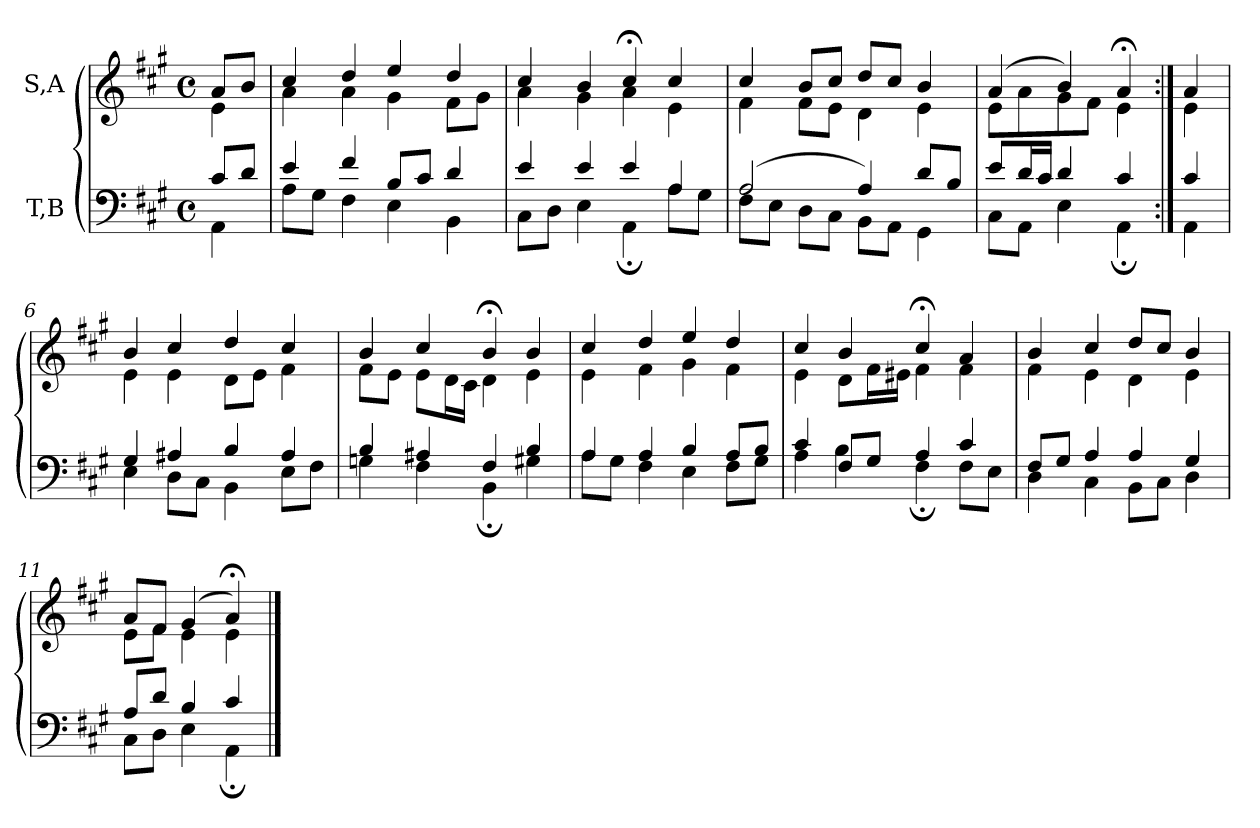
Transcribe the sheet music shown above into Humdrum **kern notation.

**kern	**kern
*part2	*part1
*staff2	*staff1
*I"T,B	*I"S,A
*clefF4	*clefG2
*k[f#c#g#]	*k[f#c#g#]
*M4/4	*M4/4
*met(c)	*met(c)
=	=
*^	*^
8c#L	4AA	8aL	4e
8dJ	.	8bJ	.
=1	=1	=1	=1
4e	8AL	4cc#	4a
.	8G#J	.	.
4f#	4F#	4dd	4a
8BL	4E	4ee	4g#
8c#J	.	.	.
4d	4BB	4dd	8f#L
.	.	.	8g#J
=2	=2	=2	=2
4e	8C#L	4cc#	4a
.	8DJ	.	.
4e	4E	4b	4g#
4e	4AA;	4cc#;<	4a
4A	8AL	4cc#	4e
.	8G#J	.	.
=3	=3	=3	=3
(>2A	8F#L	4cc#	4f#
.	8EJ	.	.
.	8DL	8bL	8f#L
.	8C#J	8cc#J	8eJ
4A)	8BBL	8ddL	4d
.	8AAJ	8cc#J	.
8dL	4GG#	4b	4e
8BJ	.	.	.
=1283	=1283	=1283	=1283
8eL	8C#L	(>4a	8eL
16dL	8AAJ	.	8a
16c#JJ	.	.	.
4d	4E	4b)	8g#
.	.	.	8f#J
4c#	4AA;	4a;<	4e
=1284:|!	=1284:|!	=1284:|!	=1284:|!
4c#	4AA	4a	4e
=6	=6	=6	=6
4G#	4E	4b	4e
4A#X	8DL	4cc#	4e
.	8C#J	.	.
4B	4BB	4dd	8dL
.	.	.	8eJ
4A#	8EL	4cc#	4f#
.	8F#J	.	.
=7	=7	=7	=7
4B	4Gn	4b	8f#L
.	.	.	8eJ
4A#X	4F#	4cc#	8eL
.	.	.	16dL
.	.	.	16c#JJ
4F#	4BB;	4b;<	4d
4B	4G#X	4b	4e
=8	=8	=8	=8
4A	8AL	4cc#	4e
.	8G#J	.	.
4A	4F#	4dd	4f#
4B	4E	4ee	4g#
8AL	8F#L	4dd	4f#
8BJ	8G#J	.	.
=9	=9	=9	=9
4c#	4A	4cc#	4e
8F#L	4B	4b	8dL
8G#J	.	.	16f#L
.	.	.	16e#XJJ
4A	4F#;	4cc#;<	4f#
4c#	8F#L	4a	4f#
.	8EJ	.	.
=10	=10	=10	=10
8F#L	4D	4b	4f#
8G#J	.	.	.
4A	4C#	4cc#	4e
4A	8BBL	8ddL	4d
.	8C#J	8cc#J	.
4G#	4D	4b	4e
=11	=11	=11	=11
8AL	8C#L	8aL	8eL
8dJ	8DJ	8f#J	8f#J
4B	4E	(>4g#	4e
4c#	4AA;	4a;<)	4e
*v	*v	*	*
*	*v	*v
==	==
*-	*-
